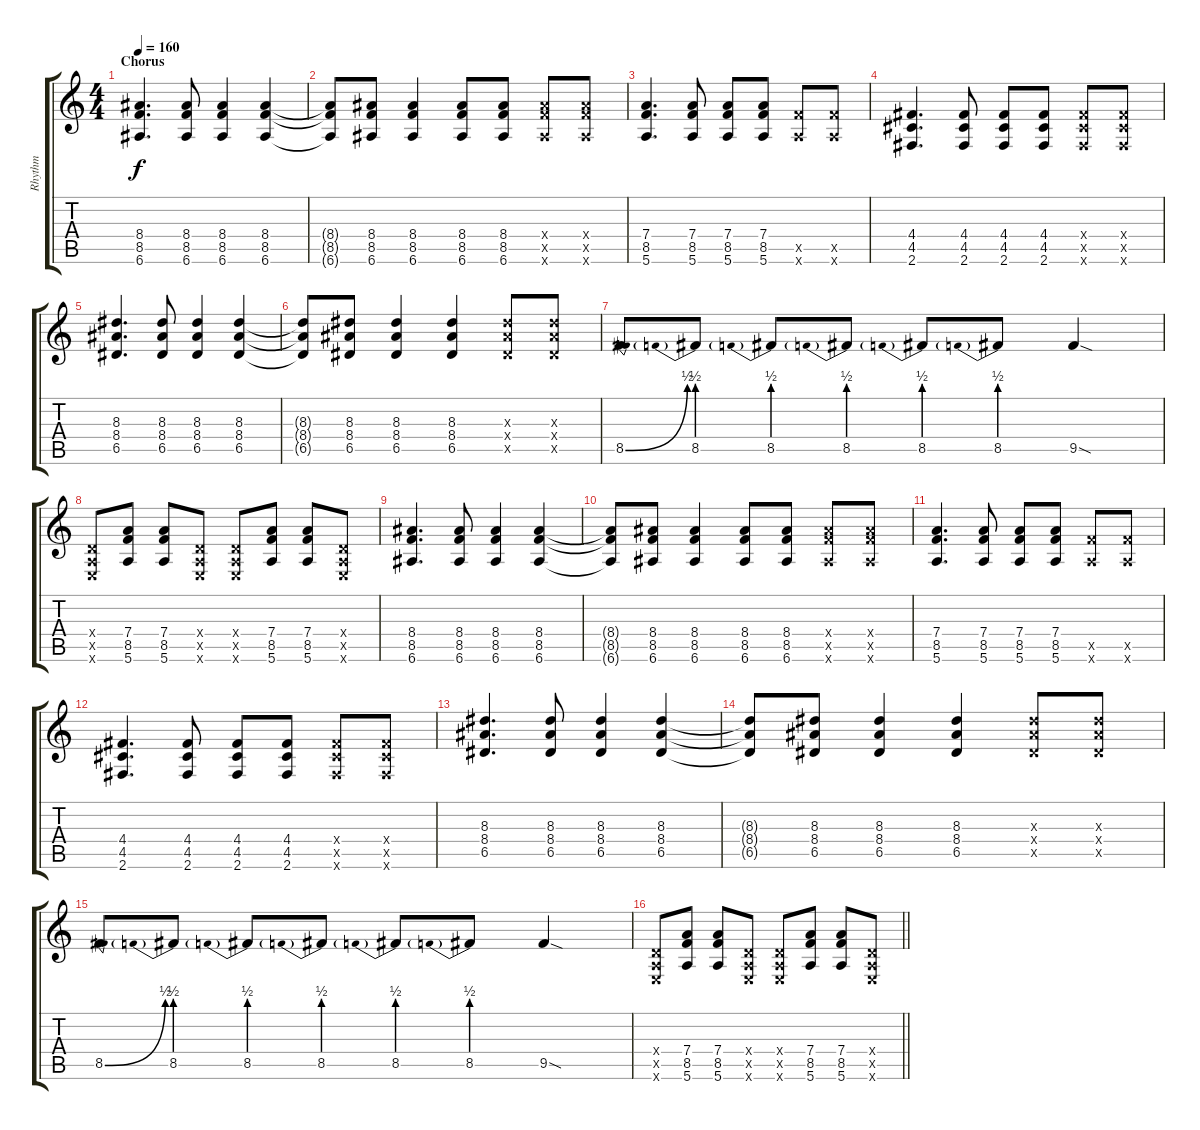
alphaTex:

\track ("Rhythm" "Rhythm") {instrument overdrivenguitar}
\staff {score tabs}
\tuning (E4 B3 G3 D3 A2 E2) {hide}
\ts (4 4)
\section ("" "Chorus")
\tempo 160
\clef g2
\ks c
(8.4 8.5 6.6).4{d dy f} (8.4 8.5 6.6).8 (8.4 8.5 6.6).4 (8.4 8.5 6.6).4 |
(8.4{t} 8.5{t} 6.6{t}).8 (8.4 8.5 6.6).8 (8.4 8.5 6.6).4 (8.4 8.5 6.6).8 (8.4 8.5 6.6).8 (8.4{x} 8.5{x} 6.6{x}).8 (8.4{x} 8.5{x} 6.6{x}).8 |
(7.4 8.5 5.6).4{d} (7.4 8.5 5.6).8 (7.4 8.5 5.6).8 (7.4 8.5 5.6).8 (8.5{x} 5.6{x}).8 (8.5{x} 5.6{x}).8 |
(4.4 4.5 2.6).4{d} (4.4 4.5 2.6).8 (4.4 4.5 2.6).8 (4.4 4.5 2.6).8 (4.4{x} 4.5{x} 2.6{x}).8 (4.4{x} 4.5{x} 2.6{x}).8 |
(8.3 8.4 6.5).4{d} (8.3 8.4 6.5).8 (8.3 8.4 6.5).4 (8.3 8.4 6.5).4 |
(8.3{t} 8.4{t} 6.5{t}).8 (8.3 8.4 6.5).8 (8.3 8.4 6.5).4 (8.3 8.4 6.5).4 (8.3{x} 8.4{x} 6.5{x}).8 (8.3{x} 8.4{x} 6.5{x}).8 |
8.5{be (bend 0 0 60 2)}.8 8.5{be (prebend 0 2 60 2)}.8 8.5{be (prebend 0 2 60 2)}.8 8.5{be (prebend 0 2 60 2)}.8 8.5{be (prebend 0 2 60 2)}.8 8.5{be (prebend 0 2 60 2)}.8 9.5{sod}.4 |
(0.4{x} 0.5{x} 0.6{x}).8 (7.4 8.5 5.6).8 (7.4 8.5 5.6).8 (0.4{x} 0.5{x} 0.6{x}).8 (0.4{x} 0.5{x} 0.6{x}).8 (7.4 8.5 5.6).8 (7.4 8.5 5.6).8 (0.4{x} 0.5{x} 0.6{x}).8 |
(8.4 8.5 6.6).4{d} (8.4 8.5 6.6).8 (8.4 8.5 6.6).4 (8.4 8.5 6.6).4 |
(8.4{t} 8.5{t} 6.6{t}).8 (8.4 8.5 6.6).8 (8.4 8.5 6.6).4 (8.4 8.5 6.6).8 (8.4 8.5 6.6).8 (8.4{x} 8.5{x} 6.6{x}).8 (8.4{x} 8.5{x} 6.6{x}).8 |
(7.4 8.5 5.6).4{d} (7.4 8.5 5.6).8 (7.4 8.5 5.6).8 (7.4 8.5 5.6).8 (8.5{x} 5.6{x}).8 (8.5{x} 5.6{x}).8 |
(4.4 4.5 2.6).4{d} (4.4 4.5 2.6).8 (4.4 4.5 2.6).8 (4.4 4.5 2.6).8 (4.4{x} 4.5{x} 2.6{x}).8 (4.4{x} 4.5{x} 2.6{x}).8 |
(8.3 8.4 6.5).4{d} (8.3 8.4 6.5).8 (8.3 8.4 6.5).4 (8.3 8.4 6.5).4 |
(8.3{t} 8.4{t} 6.5{t}).8 (8.3 8.4 6.5).8 (8.3 8.4 6.5).4 (8.3 8.4 6.5).4 (8.3{x} 8.4{x} 6.5{x}).8 (8.3{x} 8.4{x} 6.5{x}).8 |
8.5{be (bend 0 0 60 2)}.8 8.5{be (prebend 0 2 60 2)}.8 8.5{be (prebend 0 2 60 2)}.8 8.5{be (prebend 0 2 60 2)}.8 8.5{be (prebend 0 2 60 2)}.8 8.5{be (prebend 0 2 60 2)}.8 9.5{sod}.4 |
\barLineRight lightlight
(0.4{x} 0.5{x} 0.6{x}).8 (7.4 8.5 5.6).8 (7.4 8.5 5.6).8 (0.4{x} 0.5{x} 0.6{x}).8 (0.4{x} 0.5{x} 0.6{x}).8 (7.4 8.5 5.6).8 (7.4 8.5 5.6).8 (0.4{x} 0.5{x} 0.6{x}).8
